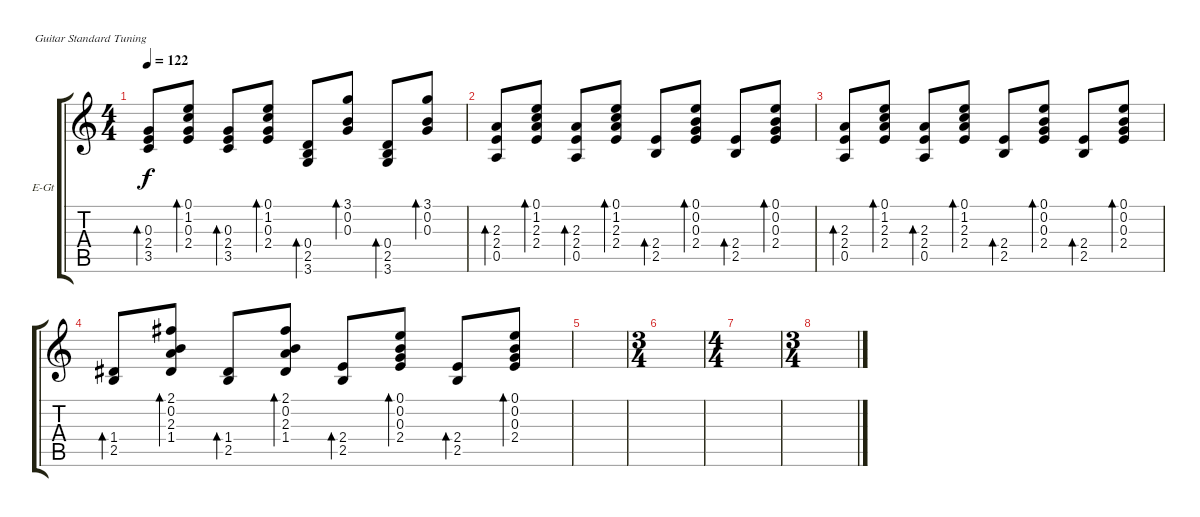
\defaultSystemsLayout 4
\bracketExtendMode groupsimilarinstruments
\firstSystemTrackNameOrientation horizontal
\otherSystemsTrackNameOrientation horizontal
\track ("Electric Guitar" "E-Gt") {instrument electricguitarclean}
\staff {score tabs}
\tuning (E4 B3 G3 D3 A2 E2)
\ts (4 4)
\tempo 122
\clef g2
\ks c
(0.3 2.4 3.5).8{bd 82 dy f} (1.2 0.3 2.4 0.1).8{bd 82} (0.3 2.4 3.5).8{bd 82} (1.2 0.3 2.4 0.1).8{bd 82} (0.4 2.5 3.6).8{bd 82} (0.2 0.3 3.1).8{bd 82} (0.4 2.5 3.6).8{bd 82} (0.2 0.3 3.1).8{bd 82} |
(2.3 2.4 0.5).8{bd 82} (1.2 2.3 2.4 0.1).8{bd 82} (2.3 2.4 0.5).8{bd 82} (1.2 2.3 2.4 0.1).8{bd 82} (2.4 2.5).8{bd 82} (0.2 0.3 2.4 0.1).8{bd 82} (2.4 2.5).8{bd 82} (0.2 0.3 2.4 0.1).8{bd 82} |
(2.3 2.4 0.5).8{bd 82} (1.2 2.3 2.4 0.1).8{bd 82} (2.3 2.4 0.5).8{bd 82} (1.2 2.3 2.4 0.1).8{bd 82} (2.4 2.5).8{bd 82} (0.2 0.3 2.4 0.1).8{bd 82} (2.4 2.5).8{bd 82} (0.2 0.3 2.4 0.1).8{bd 82} |
(1.4 2.5).8{bd 82} (0.2 2.3 1.4 2.1).8{bd 82} (1.4 2.5).8{bd 82} (0.2 2.3 1.4 2.1).8{bd 82} (2.4 2.5).8{bd 82} (0.2 0.3 2.4 0.1).8{bd 82} (2.4 2.5).8{bd 82} (0.2 0.3 2.4 0.1).8{bd 82} |
|
\ts (3 4)
|
\ts (4 4)
|
\ts (3 4)
